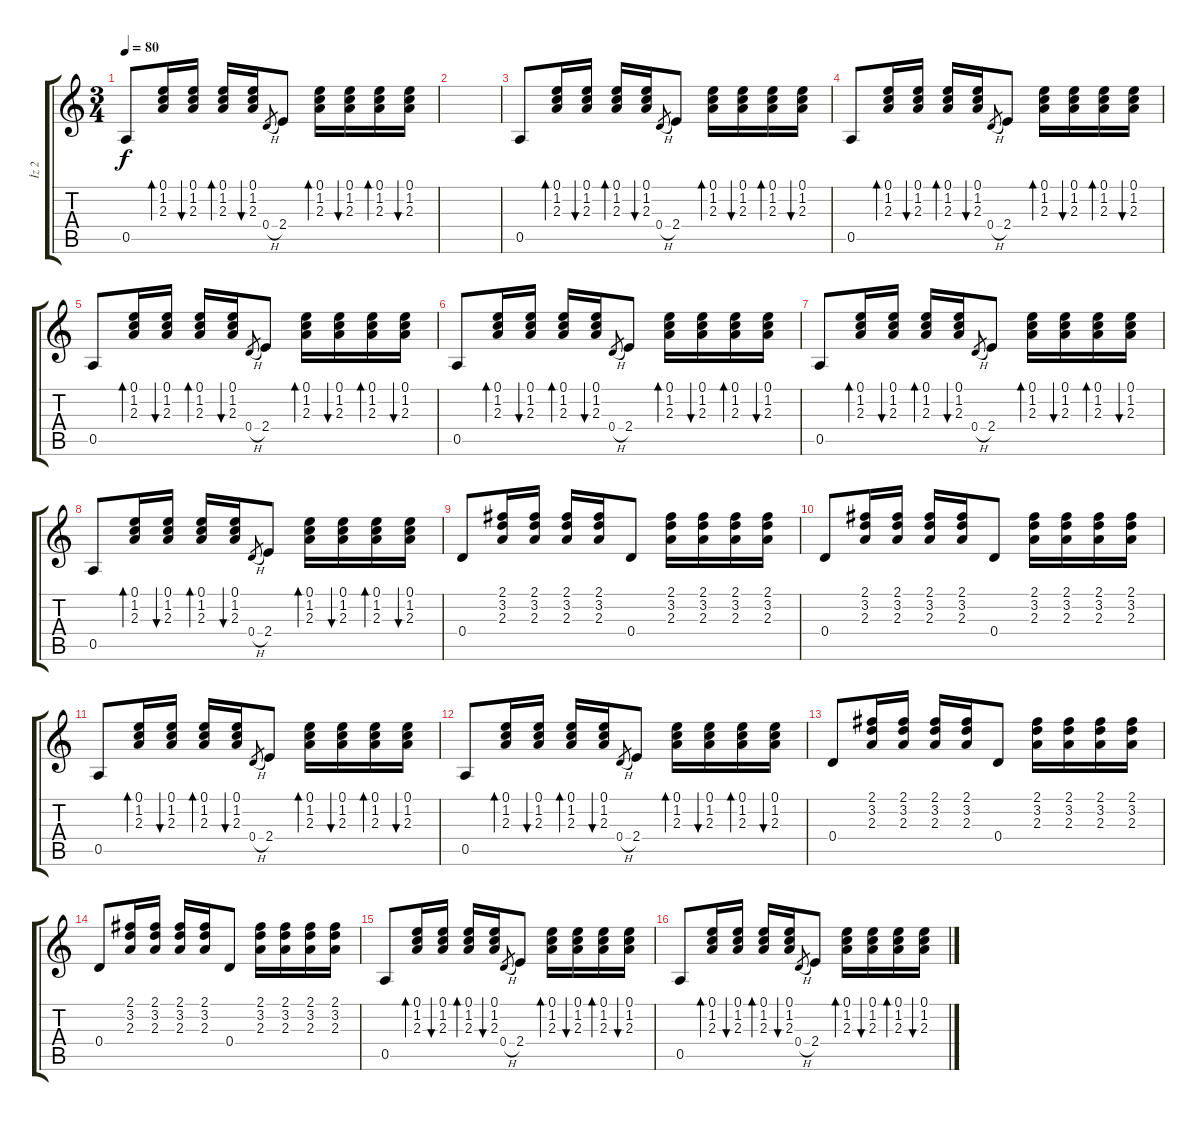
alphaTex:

\track ("İz 2" "İz 2") {instrument acousticguitarsteel}
\staff {score tabs}
\tuning (E4 B3 G3 D3 A2 E2) {hide}
\ts (3 4)
\tempo 80
\clef g2
\ks c
0.5.8{dy f} (0.1 1.2 2.3).16{bd 60} (0.1 1.2 2.3).16{bu 60} (0.1 1.2 2.3).16{bd 60} (0.1 1.2 2.3).16{bu 60} 0.4{h}.8{gr} 2.4.8 (0.1 1.2 2.3).16{bd 60} (0.1 1.2 2.3).16{bu 60} (0.1 1.2 2.3).16{bd 60} (0.1 1.2 2.3).16{bu 60} |
|
0.5.8 (0.1 1.2 2.3).16{bd 60} (0.1 1.2 2.3).16{bu 60} (0.1 1.2 2.3).16{bd 60} (0.1 1.2 2.3).16{bu 60} 0.4{h}.8{gr} 2.4.8 (0.1 1.2 2.3).16{bd 60} (0.1 1.2 2.3).16{bu 60} (0.1 1.2 2.3).16{bd 60} (0.1 1.2 2.3).16{bu 60} |
0.5.8 (0.1 1.2 2.3).16{bd 60} (0.1 1.2 2.3).16{bu 60} (0.1 1.2 2.3).16{bd 60} (0.1 1.2 2.3).16{bu 60} 0.4{h}.8{gr} 2.4.8 (0.1 1.2 2.3).16{bd 60} (0.1 1.2 2.3).16{bu 60} (0.1 1.2 2.3).16{bd 60} (0.1 1.2 2.3).16{bu 60} |
0.5.8 (0.1 1.2 2.3).16{bd 60} (0.1 1.2 2.3).16{bu 60} (0.1 1.2 2.3).16{bd 60} (0.1 1.2 2.3).16{bu 60} 0.4{h}.8{gr} 2.4.8 (0.1 1.2 2.3).16{bd 60} (0.1 1.2 2.3).16{bu 60} (0.1 1.2 2.3).16{bd 60} (0.1 1.2 2.3).16{bu 60} |
0.5.8 (0.1 1.2 2.3).16{bd 60} (0.1 1.2 2.3).16{bu 60} (0.1 1.2 2.3).16{bd 60} (0.1 1.2 2.3).16{bu 60} 0.4{h}.8{gr} 2.4.8 (0.1 1.2 2.3).16{bd 60} (0.1 1.2 2.3).16{bu 60} (0.1 1.2 2.3).16{bd 60} (0.1 1.2 2.3).16{bu 60} |
0.5.8 (0.1 1.2 2.3).16{bd 60} (0.1 1.2 2.3).16{bu 60} (0.1 1.2 2.3).16{bd 60} (0.1 1.2 2.3).16{bu 60} 0.4{h}.8{gr} 2.4.8 (0.1 1.2 2.3).16{bd 60} (0.1 1.2 2.3).16{bu 60} (0.1 1.2 2.3).16{bd 60} (0.1 1.2 2.3).16{bu 60} |
0.5.8 (0.1 1.2 2.3).16{bd 60} (0.1 1.2 2.3).16{bu 60} (0.1 1.2 2.3).16{bd 60} (0.1 1.2 2.3).16{bu 60} 0.4{h}.8{gr} 2.4.8 (0.1 1.2 2.3).16{bd 60} (0.1 1.2 2.3).16{bu 60} (0.1 1.2 2.3).16{bd 60} (0.1 1.2 2.3).16{bu 60} |
0.4.8 (2.1 3.2 2.3).16 (2.1 3.2 2.3).16 (2.1 3.2 2.3).16 (2.1 3.2 2.3).16 0.4.8 (2.1 3.2 2.3).16 (2.1 3.2 2.3).16 (2.1 3.2 2.3).16 (2.1 3.2 2.3).16 |
0.4.8 (2.1 3.2 2.3).16 (2.1 3.2 2.3).16 (2.1 3.2 2.3).16 (2.1 3.2 2.3).16 0.4.8 (2.1 3.2 2.3).16 (2.1 3.2 2.3).16 (2.1 3.2 2.3).16 (2.1 3.2 2.3).16 |
0.5.8 (0.1 1.2 2.3).16{bd 60} (0.1 1.2 2.3).16{bu 60} (0.1 1.2 2.3).16{bd 60} (0.1 1.2 2.3).16{bu 60} 0.4{h}.8{gr} 2.4.8 (0.1 1.2 2.3).16{bd 60} (0.1 1.2 2.3).16{bu 60} (0.1 1.2 2.3).16{bd 60} (0.1 1.2 2.3).16{bu 60} |
0.5.8 (0.1 1.2 2.3).16{bd 60} (0.1 1.2 2.3).16{bu 60} (0.1 1.2 2.3).16{bd 60} (0.1 1.2 2.3).16{bu 60} 0.4{h}.8{gr} 2.4.8 (0.1 1.2 2.3).16{bd 60} (0.1 1.2 2.3).16{bu 60} (0.1 1.2 2.3).16{bd 60} (0.1 1.2 2.3).16{bu 60} |
0.4.8 (2.1 3.2 2.3).16 (2.1 3.2 2.3).16 (2.1 3.2 2.3).16 (2.1 3.2 2.3).16 0.4.8 (2.1 3.2 2.3).16 (2.1 3.2 2.3).16 (2.1 3.2 2.3).16 (2.1 3.2 2.3).16 |
0.4.8 (2.1 3.2 2.3).16 (2.1 3.2 2.3).16 (2.1 3.2 2.3).16 (2.1 3.2 2.3).16 0.4.8 (2.1 3.2 2.3).16 (2.1 3.2 2.3).16 (2.1 3.2 2.3).16 (2.1 3.2 2.3).16 |
0.5.8 (0.1 1.2 2.3).16{bd 60} (0.1 1.2 2.3).16{bu 60} (0.1 1.2 2.3).16{bd 60} (0.1 1.2 2.3).16{bu 60} 0.4{h}.8{gr} 2.4.8 (0.1 1.2 2.3).16{bd 60} (0.1 1.2 2.3).16{bu 60} (0.1 1.2 2.3).16{bd 60} (0.1 1.2 2.3).16{bu 60} |
0.5.8 (0.1 1.2 2.3).16{bd 60} (0.1 1.2 2.3).16{bu 60} (0.1 1.2 2.3).16{bd 60} (0.1 1.2 2.3).16{bu 60} 0.4{h}.8{gr} 2.4.8 (0.1 1.2 2.3).16{bd 60} (0.1 1.2 2.3).16{bu 60} (0.1 1.2 2.3).16{bd 60} (0.1 1.2 2.3).16{bu 60}
